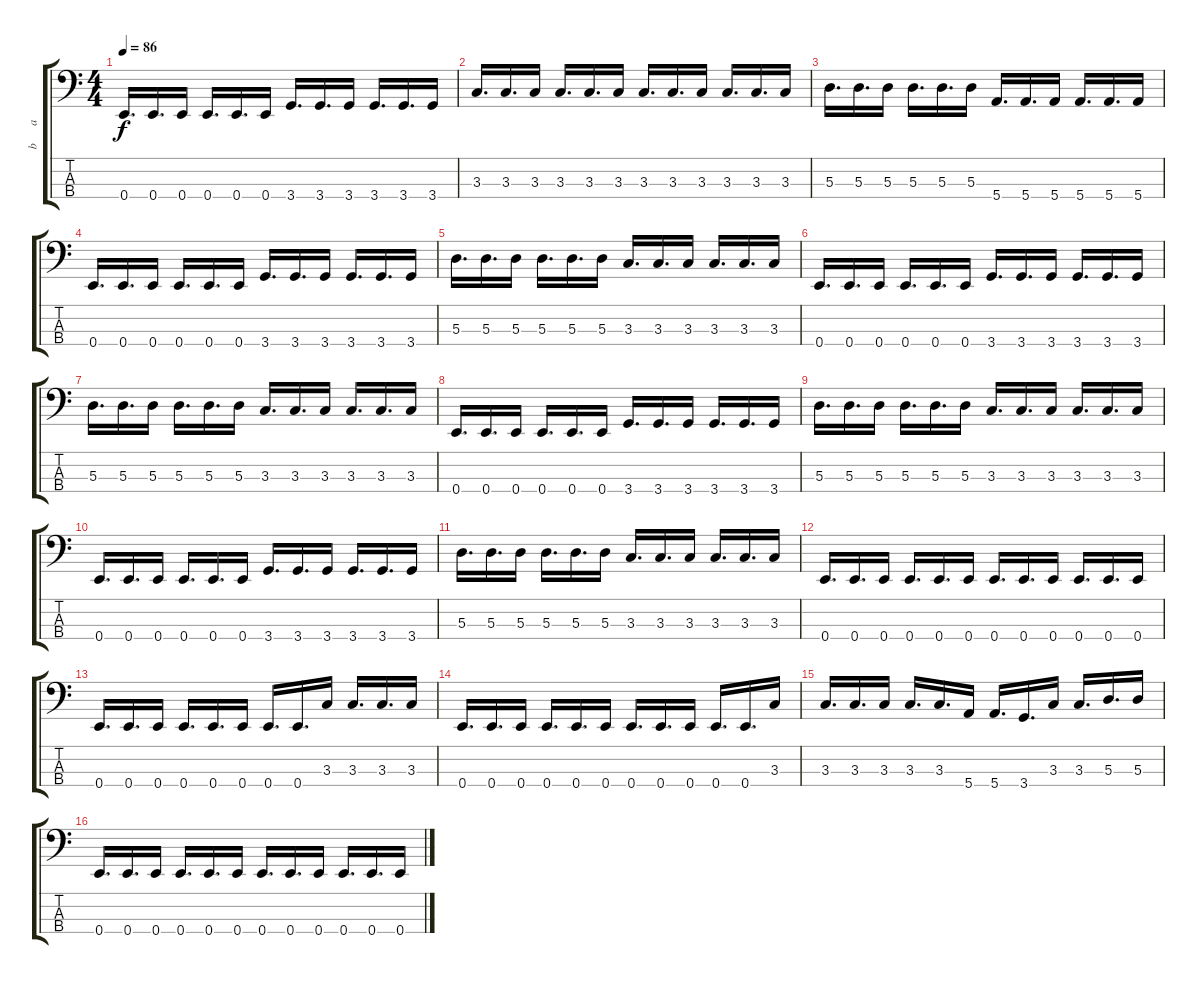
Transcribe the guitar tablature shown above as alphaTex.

\track ("b      a       s      s" "b      a  ") {instrument electricbassfinger}
\staff {score tabs}
\tuning (G2 D2 A1 E1) {hide}
\ts (4 4)
\tempo 86
\clef f4
\ks c
0.4.16{d dy f} 0.4.16{d} 0.4.16 0.4.16{d} 0.4.16{d} 0.4.16 3.4.16{d} 3.4.16{d} 3.4.16 3.4.16{d} 3.4.16{d} 3.4.16 |
3.3.16{d} 3.3.16{d} 3.3.16 3.3.16{d} 3.3.16{d} 3.3.16 3.3.16{d} 3.3.16{d} 3.3.16 3.3.16{d} 3.3.16{d} 3.3.16 |
5.3.16{d} 5.3.16{d} 5.3.16 5.3.16{d} 5.3.16{d} 5.3.16 5.4.16{d} 5.4.16{d} 5.4.16 5.4.16{d} 5.4.16{d} 5.4.16 |
0.4.16{d} 0.4.16{d} 0.4.16 0.4.16{d} 0.4.16{d} 0.4.16 3.4.16{d} 3.4.16{d} 3.4.16 3.4.16{d} 3.4.16{d} 3.4.16 |
5.3.16{d} 5.3.16{d} 5.3.16 5.3.16{d} 5.3.16{d} 5.3.16 3.3.16{d} 3.3.16{d} 3.3.16 3.3.16{d} 3.3.16{d} 3.3.16 |
0.4.16{d} 0.4.16{d} 0.4.16 0.4.16{d} 0.4.16{d} 0.4.16 3.4.16{d} 3.4.16{d} 3.4.16 3.4.16{d} 3.4.16{d} 3.4.16 |
5.3.16{d} 5.3.16{d} 5.3.16 5.3.16{d} 5.3.16{d} 5.3.16 3.3.16{d} 3.3.16{d} 3.3.16 3.3.16{d} 3.3.16{d} 3.3.16 |
0.4.16{d} 0.4.16{d} 0.4.16 0.4.16{d} 0.4.16{d} 0.4.16 3.4.16{d} 3.4.16{d} 3.4.16 3.4.16{d} 3.4.16{d} 3.4.16 |
5.3.16{d} 5.3.16{d} 5.3.16 5.3.16{d} 5.3.16{d} 5.3.16 3.3.16{d} 3.3.16{d} 3.3.16 3.3.16{d} 3.3.16{d} 3.3.16 |
0.4.16{d} 0.4.16{d} 0.4.16 0.4.16{d} 0.4.16{d} 0.4.16 3.4.16{d} 3.4.16{d} 3.4.16 3.4.16{d} 3.4.16{d} 3.4.16 |
5.3.16{d} 5.3.16{d} 5.3.16 5.3.16{d} 5.3.16{d} 5.3.16 3.3.16{d} 3.3.16{d} 3.3.16 3.3.16{d} 3.3.16{d} 3.3.16 |
0.4.16{d} 0.4.16{d} 0.4.16 0.4.16{d} 0.4.16{d} 0.4.16 0.4.16{d} 0.4.16{d} 0.4.16 0.4.16{d} 0.4.16{d} 0.4.16 |
0.4.16{d} 0.4.16{d} 0.4.16 0.4.16{d} 0.4.16{d} 0.4.16 0.4.16{d} 0.4.16{d} 3.3.16 3.3.16{d} 3.3.16{d} 3.3.16 |
0.4.16{d} 0.4.16{d} 0.4.16 0.4.16{d} 0.4.16{d} 0.4.16 0.4.16{d} 0.4.16{d} 0.4.16 0.4.16{d} 0.4.16{d} 3.3.16 |
3.3.16{d} 3.3.16{d} 3.3.16 3.3.16{d} 3.3.16{d} 5.4.16 5.4.16{d} 3.4.16{d} 3.3.16 3.3.16{d} 5.3.16{d} 5.3.16 |
0.4.16{d} 0.4.16{d} 0.4.16 0.4.16{d} 0.4.16{d} 0.4.16 0.4.16{d} 0.4.16{d} 0.4.16 0.4.16{d} 0.4.16{d} 0.4.16
